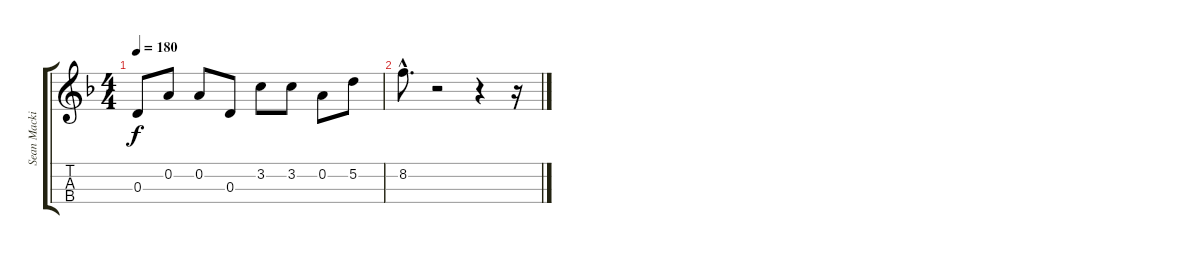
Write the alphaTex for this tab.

\track ("Sean Mackin (Violin)" "Sean Macki") {instrument violin}
\staff {score tabs}
\tuning (E5 A4 D4 G3) {hide}
\ts (4 4)
\tempo 180
\clef g2
\ks f
0.3.8{dy f} 0.2.8 0.2.8 0.3.8 3.2.8 3.2.8 0.2.8 5.2.8 |
8.2{hac}.8{d} r.2 r.4 r.16
